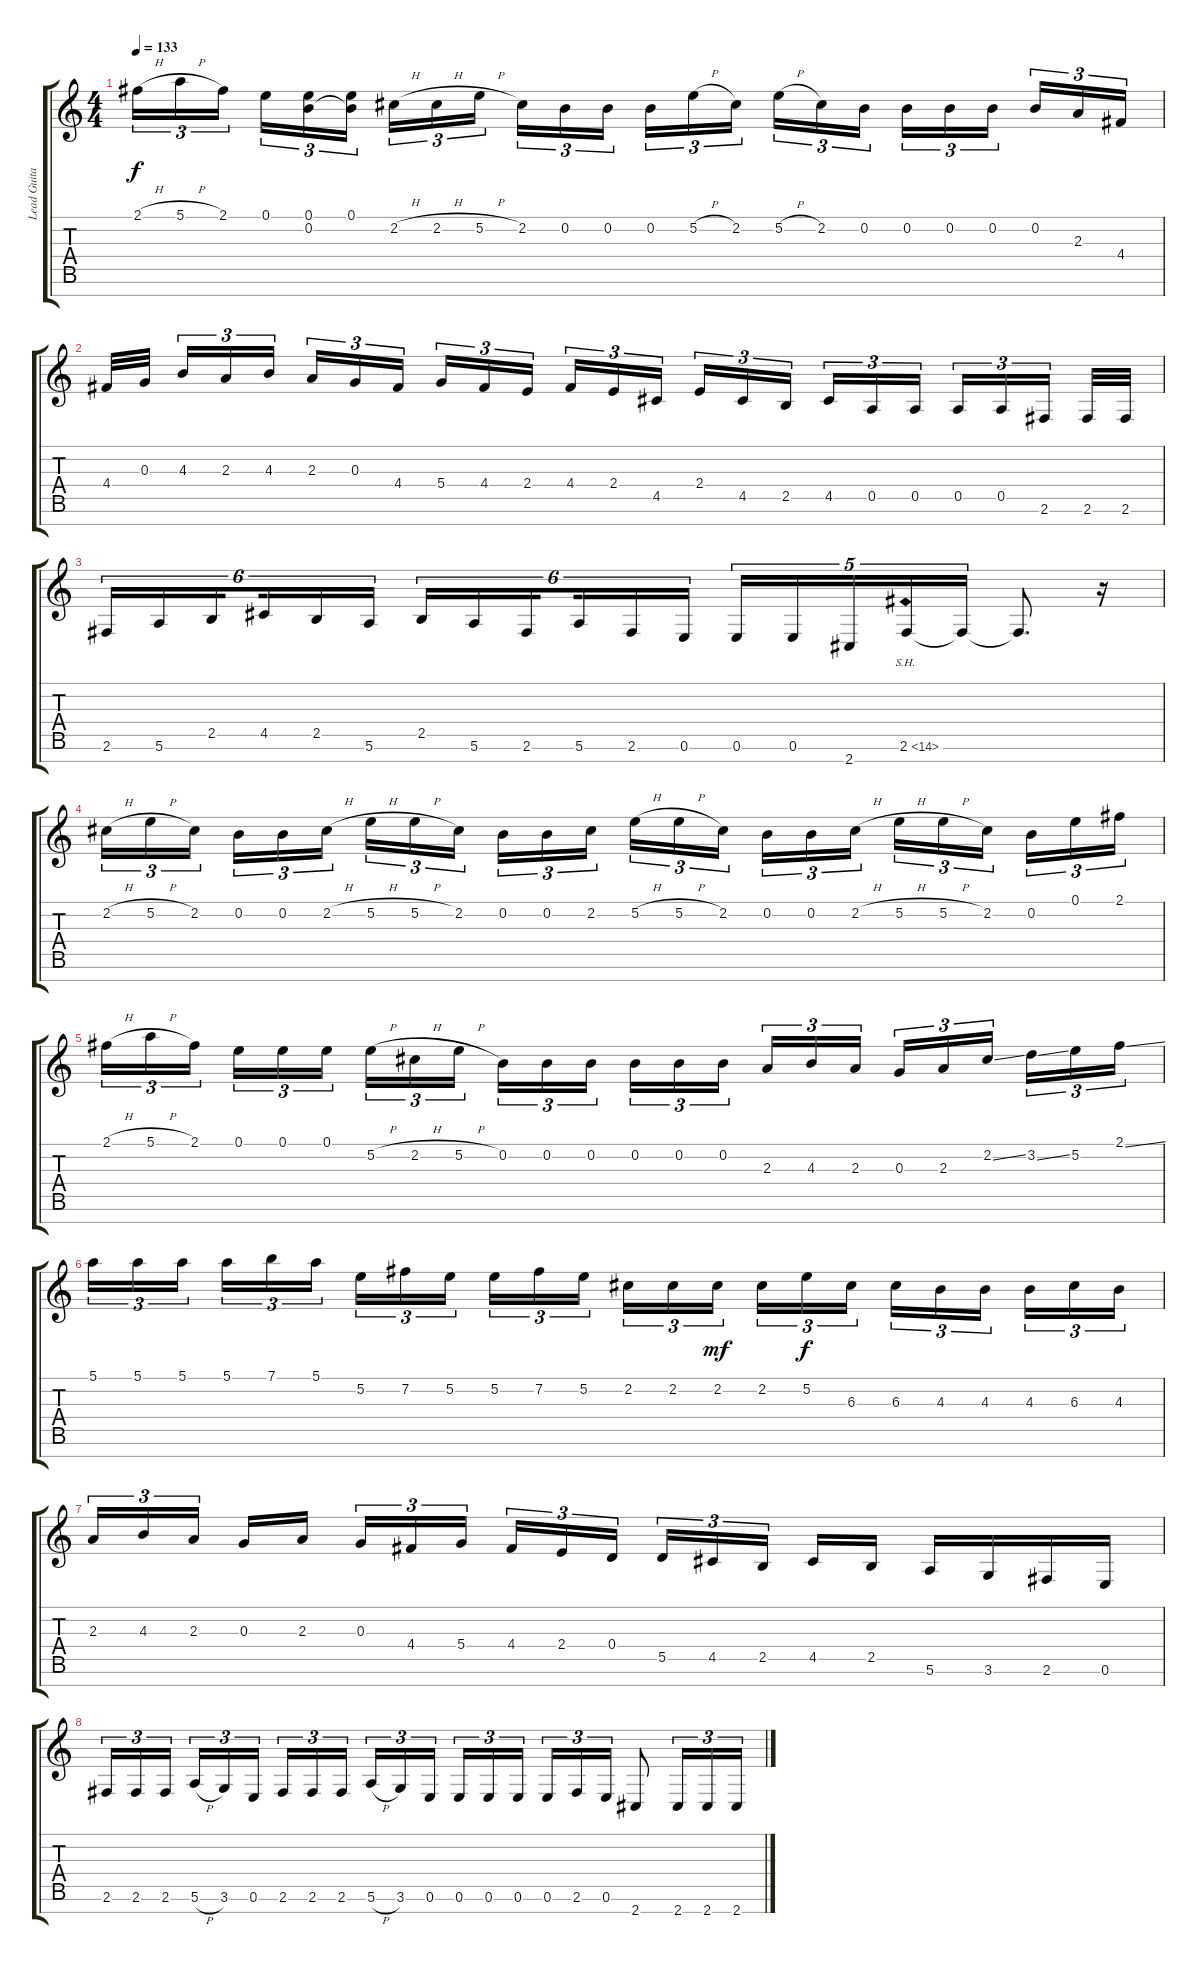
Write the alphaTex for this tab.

\track ("Lead Guitar" "Lead Guita") {instrument distortionguitar}
\staff {score tabs}
\tuning (E4 B3 G3 D3 A2 E2 B1) {hide}
\ts (4 4)
\tempo 133
\clef g2
\ks c
2.1{h}.16{tu (3 2) dy f} 5.1{h}.16{tu (3 2)} 2.1.16{tu (3 2) beam splitsecondary} 0.1.16{tu (3 2)} (0.1 0.2).16{tu (3 2)} (0.1 0.2{t}).16{tu (3 2)} 2.2{h}.16{tu (3 2)} 2.2{h}.16{tu (3 2)} 5.2{h}.16{tu (3 2) beam splitsecondary} 2.2.16{tu (3 2)} 0.2.16{tu (3 2)} 0.2.16{tu (3 2)} 0.2.16{tu (3 2)} 5.2{h}.16{tu (3 2)} 2.2.16{tu (3 2) beam splitsecondary} 5.2{h}.16{tu (3 2)} 2.2.16{tu (3 2)} 0.2.16{tu (3 2)} 0.2.16{tu (3 2)} 0.2.16{tu (3 2)} 0.2.16{tu (3 2) beam splitsecondary} 0.2.16{tu (3 2)} 2.3.16{tu (3 2)} 4.4.16{tu (3 2)} |
4.4.32 0.3.32{beam splitsecondary} 4.3.16{tu (3 2)} 2.3.16{tu (3 2)} 4.3.16{tu (3 2) beam splitsecondary} 2.3.16{tu (3 2)} 0.3.16{tu (3 2)} 4.4.16{tu (3 2) beam splitsecondary} 5.4.16{tu (3 2)} 4.4.16{tu (3 2)} 2.4.16{tu (3 2) beam splitsecondary} 4.4.16{tu (3 2)} 2.4.16{tu (3 2)} 4.5.16{tu (3 2) beam splitsecondary} 2.4.16{tu (3 2)} 4.5.16{tu (3 2)} 2.5.16{tu (3 2) beam splitsecondary} 4.5.16{tu (3 2)} 0.5.16{tu (3 2)} 0.5.16{tu (3 2) beam splitsecondary} 0.5.16{tu (3 2)} 0.5.16{tu (3 2)} 2.6.16{tu (3 2) beam splitsecondary} 2.6.32 2.6.32 |
2.6.16{tu (6 4)} 5.6.16{tu (6 4)} 2.5.16{tu (6 4) beam splitsecondary} 4.5.16{tu (6 4)} 2.5.16{tu (6 4)} 5.6.16{tu (6 4)} 2.5.16{tu (6 4)} 5.6.16{tu (6 4)} 2.6.16{tu (6 4) beam splitsecondary} 5.6.16{tu (6 4)} 2.6.16{tu (6 4)} 0.6.16{tu (6 4)} 0.6.16{tu (5 4)} 0.6.16{tu (5 4)} 2.7.16{tu (5 4)} 2.6{sh 12}.16{tu (5 4)} 2.6{t}.16{tu (5 4)} 2.6{t}.8{d} r.16 |
2.2{h}.16{tu (3 2)} 5.2{h}.16{tu (3 2)} 2.2.16{tu (3 2) beam splitsecondary} 0.2.16{tu (3 2)} 0.2.16{tu (3 2)} 2.2{h}.16{tu (3 2)} 5.2{h}.16{tu (3 2)} 5.2{h}.16{tu (3 2)} 2.2.16{tu (3 2) beam splitsecondary} 0.2.16{tu (3 2)} 0.2.16{tu (3 2)} 2.2.16{tu (3 2)} 5.2{h}.16{tu (3 2)} 5.2{h}.16{tu (3 2)} 2.2.16{tu (3 2) beam splitsecondary} 0.2.16{tu (3 2)} 0.2.16{tu (3 2)} 2.2{h}.16{tu (3 2)} 5.2{h}.16{tu (3 2)} 5.2{h}.16{tu (3 2)} 2.2.16{tu (3 2) beam splitsecondary} 0.2.16{tu (3 2)} 0.1.16{tu (3 2)} 2.1.16{tu (3 2)} |
2.1{h}.16{tu (3 2)} 5.1{h}.16{tu (3 2)} 2.1.16{tu (3 2) beam splitsecondary} 0.1.16{tu (3 2)} 0.1.16{tu (3 2)} 0.1.16{tu (3 2)} 5.2{h}.16{tu (3 2)} 2.2{h}.16{tu (3 2)} 5.2{h}.16{tu (3 2) beam splitsecondary} 0.2.16{tu (3 2)} 0.2.16{tu (3 2)} 0.2.16{tu (3 2)} 0.2.16{tu (3 2)} 0.2.16{tu (3 2)} 0.2.16{tu (3 2) beam splitsecondary} 2.3.16{tu (3 2)} 4.3.16{tu (3 2)} 2.3.16{tu (3 2)} 0.3.16{tu (3 2)} 2.3.16{tu (3 2)} 2.2{ss}.16{tu (3 2) beam splitsecondary} 3.2{ss}.16{tu (3 2)} 5.2.16{tu (3 2)} 2.1{ss}.16{tu (3 2)} |
5.1.16{tu (3 2)} 5.1.16{tu (3 2)} 5.1.16{tu (3 2) beam splitsecondary} 5.1.16{tu (3 2)} 7.1.16{tu (3 2)} 5.1.16{tu (3 2)} 5.2.16{tu (3 2)} 7.2.16{tu (3 2)} 5.2.16{tu (3 2) beam splitsecondary} 5.2.16{tu (3 2)} 7.2.16{tu (3 2)} 5.2.16{tu (3 2)} 2.2.16{tu (3 2)} 2.2.16{tu (3 2)} 2.2.16{tu (3 2) dy mf beam splitsecondary} 2.2.16{tu (3 2)} 5.2.16{tu (3 2) dy f} 6.3.16{tu (3 2)} 6.3.16{tu (3 2)} 4.3.16{tu (3 2)} 4.3.16{tu (3 2) beam splitsecondary} 4.3.16{tu (3 2)} 6.3.16{tu (3 2)} 4.3.16{tu (3 2)} |
2.3.16{tu (3 2)} 4.3.16{tu (3 2)} 2.3.16{tu (3 2) beam splitsecondary} 0.3.16 2.3.16 0.3.16{tu (3 2)} 4.4.16{tu (3 2)} 5.4.16{tu (3 2) beam splitsecondary} 4.4.16{tu (3 2)} 2.4.16{tu (3 2)} 0.4.16{tu (3 2)} 5.5.16{tu (3 2)} 4.5.16{tu (3 2)} 2.5.16{tu (3 2) beam splitsecondary} 4.5.16 2.5.16 5.6.16 3.6.16 2.6.16 0.6.16 |
2.6.16{tu (3 2)} 2.6.16{tu (3 2)} 2.6.16{tu (3 2) beam splitsecondary} 5.6{h}.16{tu (3 2)} 3.6.16{tu (3 2)} 0.6.16{tu (3 2)} 2.6.16{tu (3 2)} 2.6.16{tu (3 2)} 2.6.16{tu (3 2) beam splitsecondary} 5.6{h}.16{tu (3 2)} 3.6.16{tu (3 2)} 0.6.16{tu (3 2)} 0.6.16{tu (3 2)} 0.6.16{tu (3 2)} 0.6.16{tu (3 2) beam splitsecondary} 0.6.16{tu (3 2)} 2.6.16{tu (3 2)} 0.6.16{tu (3 2)} 2.7.8 2.7.16{tu (3 2)} 2.7.16{tu (3 2)} 2.7.16{tu (3 2)}
